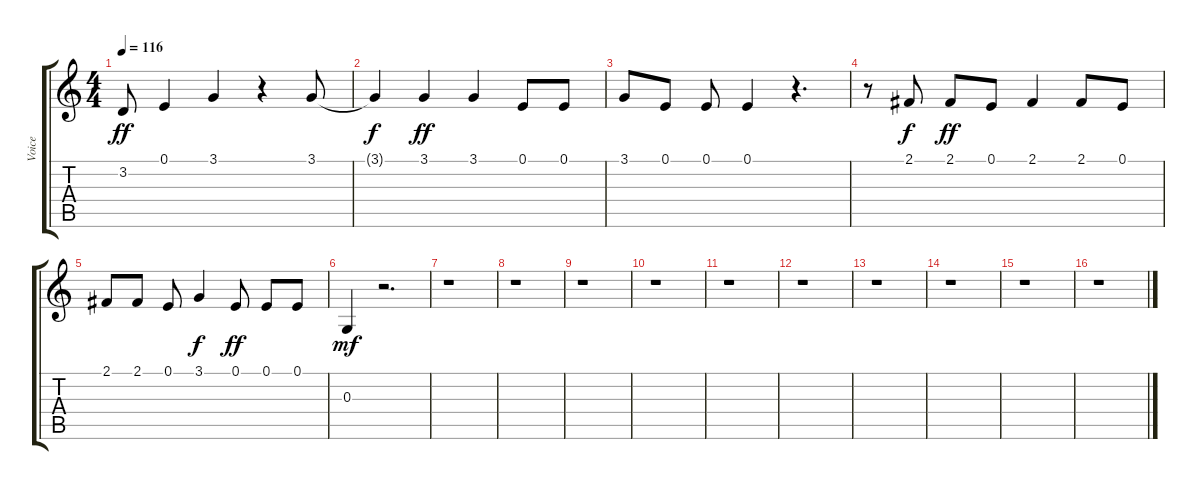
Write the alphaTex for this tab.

\track ("Voice" "Voice") {instrument voiceoohs}
\staff {score tabs}
\tuning (E4 B3 G3 D3 A2 E2) {hide}
\ts (4 4)
\tempo 116
\clef g2
\ks c
3.2.8{dy ff} 0.1.4 3.1.4 r.4 3.1.8 |
3.1{t}.4{dy f} 3.1.4{dy ff} 3.1.4 0.1.8 0.1.8 |
3.1.8 0.1.8 0.1.8 0.1.4 r.4{d} |
r.8 2.1.8{dy f} 2.1.8{dy ff} 0.1.8 2.1.4 2.1.8 0.1.8 |
2.1.8 2.1.8 0.1.8 3.1.4{dy f} 0.1.8{dy ff} 0.1.8 0.1.8 |
0.3.4{dy mf} r.2{d} |
r.1 |
r.1 |
r.1 |
r.1 |
r.1 |
r.1 |
r.1 |
r.1 |
r.1 |
r.1
